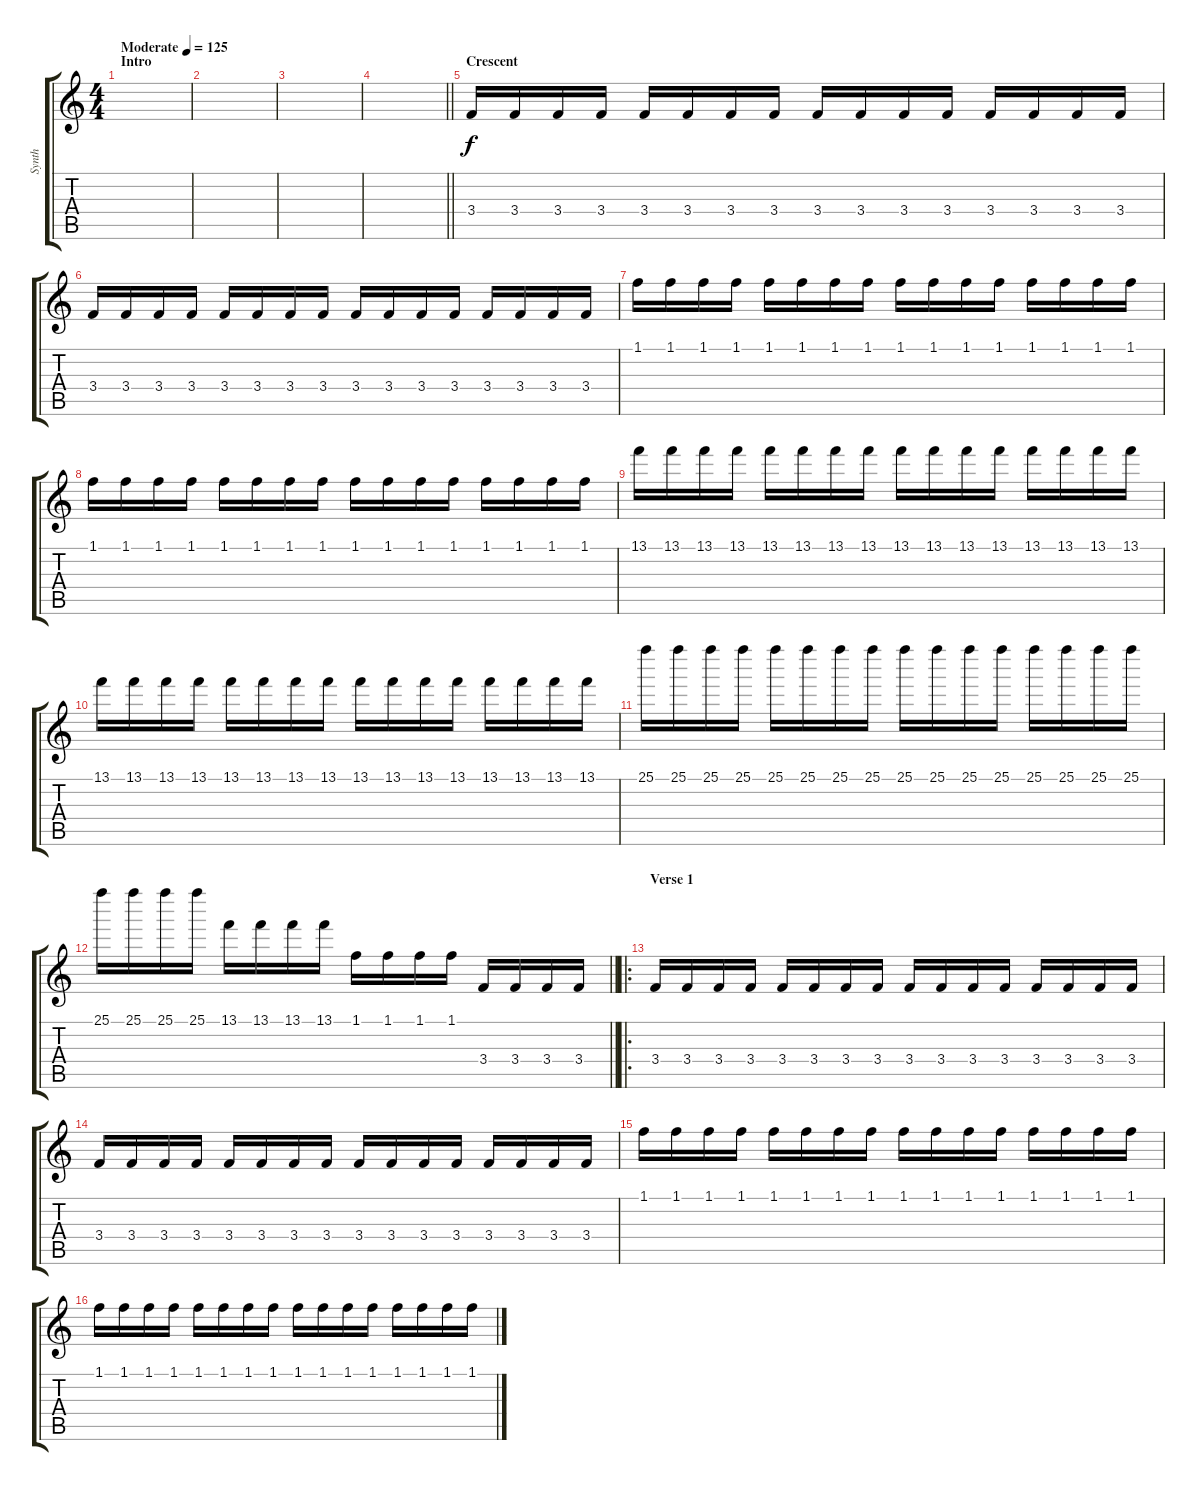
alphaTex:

\track ("Synth" "Synth") {instrument synthbass1}
\staff {score tabs}
\tuning (E4 B3 G3 D3 A2 E2) {hide}
\ts (4 4)
\section ("" "Intro")
\tempo (125 "Moderate")
\clef g2
\ks c
|
|
|
\barLineRight lightlight
|
\section ("" "Crescent")
3.4.16 3.4.16 3.4.16 3.4.16 3.4.16 3.4.16 3.4.16 3.4.16 3.4.16 3.4.16 3.4.16 3.4.16 3.4.16 3.4.16 3.4.16 3.4.16 |
3.4.16 3.4.16 3.4.16 3.4.16 3.4.16 3.4.16 3.4.16 3.4.16 3.4.16 3.4.16 3.4.16 3.4.16 3.4.16 3.4.16 3.4.16 3.4.16 |
1.1.16 1.1.16 1.1.16 1.1.16 1.1.16 1.1.16 1.1.16 1.1.16 1.1.16 1.1.16 1.1.16 1.1.16 1.1.16 1.1.16 1.1.16 1.1.16 |
1.1.16 1.1.16 1.1.16 1.1.16 1.1.16 1.1.16 1.1.16 1.1.16 1.1.16 1.1.16 1.1.16 1.1.16 1.1.16 1.1.16 1.1.16 1.1.16 |
13.1.16 13.1.16 13.1.16 13.1.16 13.1.16 13.1.16 13.1.16 13.1.16 13.1.16 13.1.16 13.1.16 13.1.16 13.1.16 13.1.16 13.1.16 13.1.16 |
13.1.16 13.1.16 13.1.16 13.1.16 13.1.16 13.1.16 13.1.16 13.1.16 13.1.16 13.1.16 13.1.16 13.1.16 13.1.16 13.1.16 13.1.16 13.1.16 |
25.1.16 25.1.16 25.1.16 25.1.16 25.1.16 25.1.16 25.1.16 25.1.16 25.1.16 25.1.16 25.1.16 25.1.16 25.1.16 25.1.16 25.1.16 25.1.16 |
\barLineRight lightlight
25.1.16 25.1.16 25.1.16 25.1.16 13.1.16 13.1.16 13.1.16 13.1.16 1.1.16 1.1.16 1.1.16 1.1.16 3.4.16 3.4.16 3.4.16 3.4.16 |
\ro
\section ("" "Verse 1")
3.4.16 3.4.16 3.4.16 3.4.16 3.4.16 3.4.16 3.4.16 3.4.16 3.4.16 3.4.16 3.4.16 3.4.16 3.4.16 3.4.16 3.4.16 3.4.16 |
3.4.16 3.4.16 3.4.16 3.4.16 3.4.16 3.4.16 3.4.16 3.4.16 3.4.16 3.4.16 3.4.16 3.4.16 3.4.16 3.4.16 3.4.16 3.4.16 |
1.1.16 1.1.16 1.1.16 1.1.16 1.1.16 1.1.16 1.1.16 1.1.16 1.1.16 1.1.16 1.1.16 1.1.16 1.1.16 1.1.16 1.1.16 1.1.16 |
1.1.16 1.1.16 1.1.16 1.1.16 1.1.16 1.1.16 1.1.16 1.1.16 1.1.16 1.1.16 1.1.16 1.1.16 1.1.16 1.1.16 1.1.16 1.1.16
